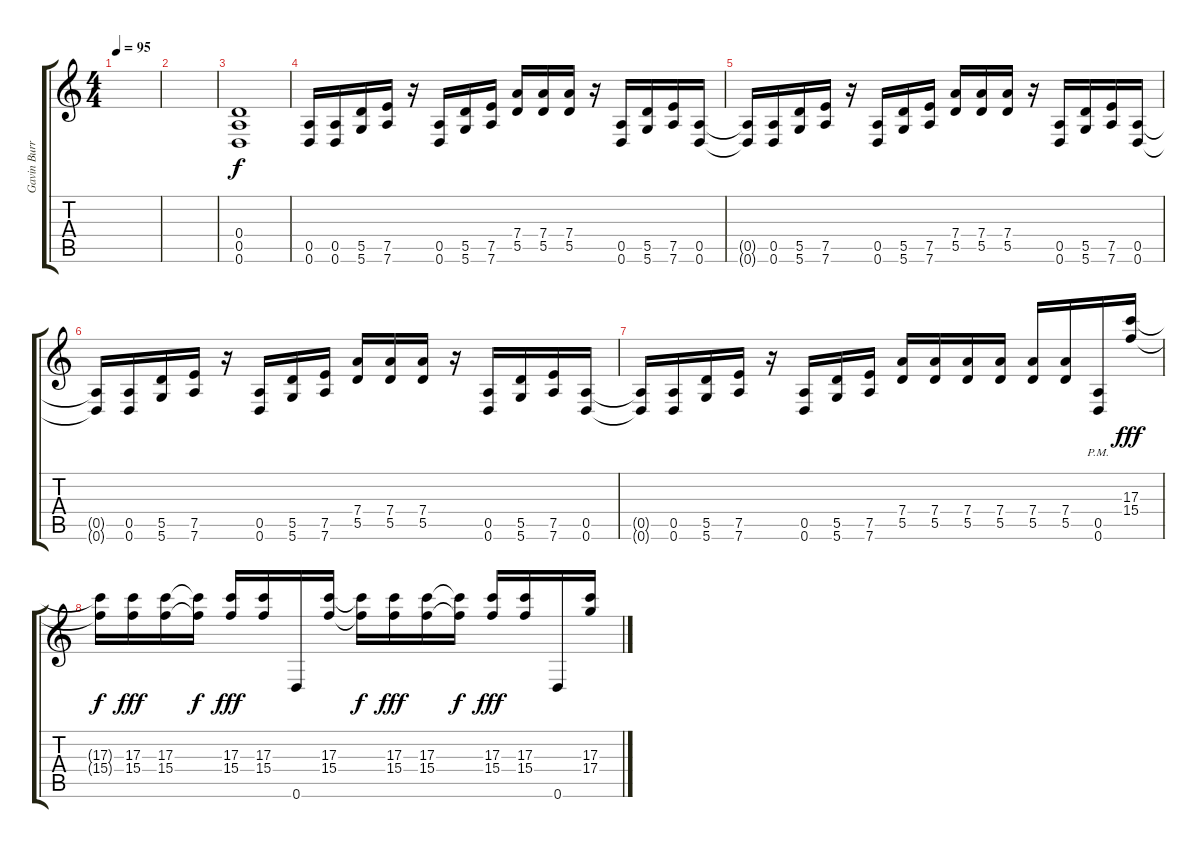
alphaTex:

\track ("Gavin Burrough" "Gavin Burr") {instrument distortionguitar}
\staff {score tabs}
\tuning (E4 B3 G3 D3 A2 D2) {hide}
\ts (4 4)
\tempo 95
\clef g2
\ks c
|
|
(0.4 0.5 0.6).1 |
(0.5 0.6).16 (0.5 0.6).16 (5.5 5.6).16 (7.5 7.6).16 r.16 (0.5 0.6).16 (5.5 5.6).16 (7.5 7.6).16 (7.4 5.5).16 (7.4 5.5).16 (7.4 5.5).16 r.16 (0.5 0.6).16 (5.5 5.6).16 (7.5 7.6).16 (0.5 0.6).16 |
(0.5{t} 0.6{t}).16 (0.5 0.6).16 (5.5 5.6).16 (7.5 7.6).16 r.16 (0.5 0.6).16 (5.5 5.6).16 (7.5 7.6).16 (7.4 5.5).16 (7.4 5.5).16 (7.4 5.5).16 r.16 (0.5 0.6).16 (5.5 5.6).16 (7.5 7.6).16 (0.5 0.6).16 |
(0.5{t} 0.6{t}).16 (0.5 0.6).16 (5.5 5.6).16 (7.5 7.6).16 r.16 (0.5 0.6).16 (5.5 5.6).16 (7.5 7.6).16 (7.4 5.5).16 (7.4 5.5).16 (7.4 5.5).16 r.16 (0.5 0.6).16 (5.5 5.6).16 (7.5 7.6).16 (0.5 0.6).16 |
(0.5{t} 0.6{t}).16 (0.5 0.6).16 (5.5 5.6).16 (7.5 7.6).16 r.16 (0.5 0.6).16 (5.5 5.6).16 (7.5 7.6).16 (7.4 5.5).16 (7.4 5.5).16 (7.4 5.5).16 (7.4 5.5).16 (7.4 5.5).16 (7.4 5.5).16 (0.5{pm} 0.6{pm}).16 (17.3 15.4).16{dy fff} |
(17.3{t} 15.4{t}).16{dy f} (17.3 15.4).16{dy fff} (17.3 15.4).16 (17.3{t} 15.4{t}).16{dy f} (17.3 15.4).16{dy fff} (17.3 15.4).16 0.6.16 (17.3 15.4).16 (17.3{t} 15.4{t}).16{dy f} (17.3 15.4).16{dy fff} (17.3 15.4).16 (17.3{t} 15.4{t}).16{dy f} (17.3 15.4).16{dy fff} (17.3 15.4).16 0.6.16 (17.3 17.4).16
